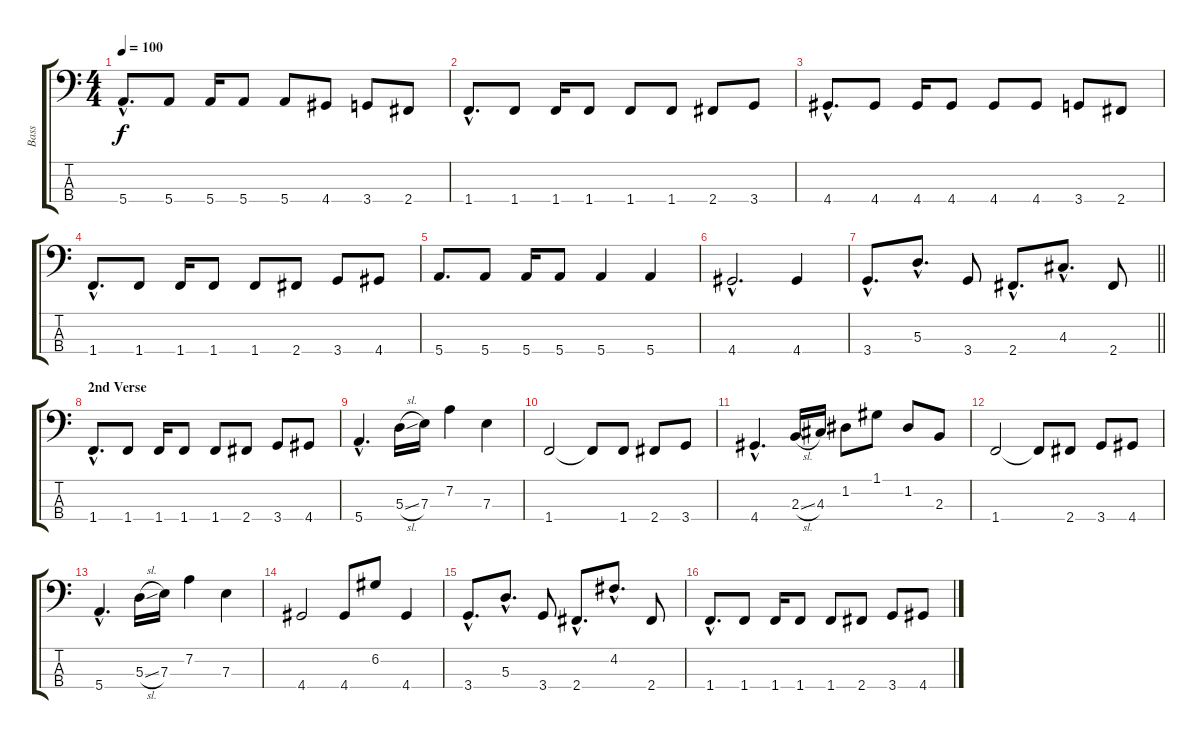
\track ("Bass" "Bass") {instrument electricbassfinger}
\staff {score tabs}
\tuning (G2 D2 A1 E1) {hide}
\ts (4 4)
\tempo 100
\clef f4
\ks c
5.4{hac}.8{d dy f} 5.4.8 5.4.16 5.4.8 5.4.8 4.4.8 3.4.8 2.4.8 |
1.4{hac}.8{d} 1.4.8 1.4.16 1.4.8 1.4.8 1.4.8 2.4.8 3.4.8 |
4.4{hac}.8{d} 4.4.8 4.4.16 4.4.8 4.4.8 4.4.8 3.4.8 2.4.8 |
1.4{hac}.8{d} 1.4.8 1.4.16 1.4.8 1.4.8 2.4.8 3.4.8 4.4.8 |
5.4.8{d} 5.4.8 5.4.16 5.4.8 5.4.4 5.4.4 |
4.4{hac}.2{d} 4.4.4 |
\barLineRight lightlight
3.4{hac}.8{d} 5.3{hac}.8{d} 3.4.8 2.4{hac}.8{d} 4.3{hac}.8{d} 2.4.8 |
\section ("" "2nd Verse")
1.4{hac}.8{d} 1.4.8 1.4.16 1.4.8 1.4.8 2.4.8 3.4.8 4.4.8 |
5.4{hac}.4{d} 5.3{sl}.16 7.3.16 7.2.4 7.3.4 |
1.4.2 1.4{t}.8 1.4.8 2.4.8 3.4.8 |
4.4{hac}.4{d} 2.3{sl}.16 4.3.16 1.2.8 1.1.8 1.2.8 2.3.8 |
1.4.2 1.4{t}.8 2.4.8 3.4.8 4.4.8 |
5.4{hac}.4{d} 5.3{sl}.16 7.3.16 7.2.4 7.3.4 |
4.4.2 4.4.8 6.2.8 4.4.4 |
3.4{hac}.8{d} 5.3{hac}.8{d} 3.4.8 2.4{hac}.8{d} 4.2{hac}.8{d} 2.4.8 |
1.4{hac}.8{d} 1.4.8 1.4.16 1.4.8 1.4.8 2.4.8 3.4.8 4.4.8
